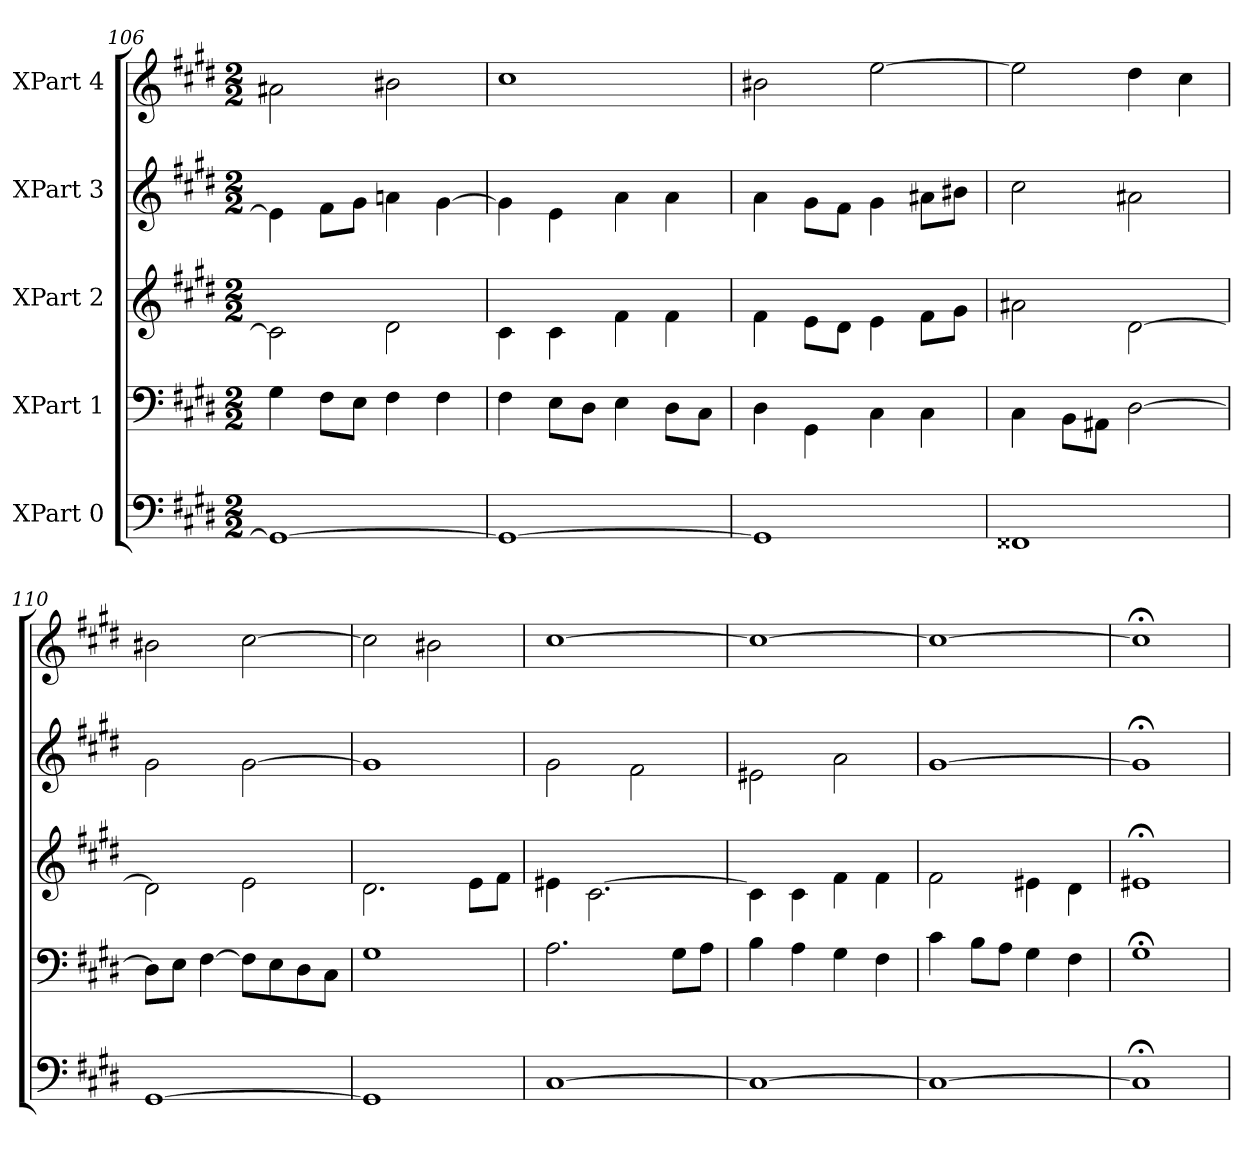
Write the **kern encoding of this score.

**kern	**kern	**kern	**kern	**kern
*part5	*part4	*part3	*part2	*part1
*staff5	*staff4	*staff3	*staff2	*staff1
*I"XPart 0	*I"XPart 1	*I"XPart 2	*I"XPart 3	*I"XPart 4
*clefF4	*clefF4	*clefG2	*clefG2	*clefG2
*k[f#c#g#d#]	*k[f#c#g#d#]	*k[f#c#g#d#]	*k[f#c#g#d#]	*k[f#c#g#d#]
*M2/2	*M2/2	*M2/2	*M2/2	*M2/2
=106	=106	=106	=106	=106
1GG#\_	4G#\	2c#\]	4e\]	2a#X\
.	8F#\L	.	8f#\L	.
.	8E\J	.	8g#\J	.
.	4F#\	2d#\	4an\	2b#X\
.	4F#\	.	[4g#\	.
=107	=107	=107	=107	=107
1GG#\_	4F#\	4c#\	4g#\]	1cc#\
.	8E\L	4c#\	4e\	.
.	8D#\J	.	.	.
.	4E\	4f#\	4a\	.
.	8D#\L	4f#\	4a\	.
.	8C#\J	.	.	.
=108	=108	=108	=108	=108
1GG#\]	4D#\	4f#\	4a\	2b#X\
.	4GG#\	8e\L	8g#\L	.
.	.	8d#\J	8f#\J	.
.	4C#\	4e\	4g#\	[2ee\
.	4C#\	8f#\L	8a#X\L	.
.	.	8g#\J	8b#X\J	.
=109	=109	=109	=109	=109
1FF##X\	4C#\	2a#X\	2cc#\	2ee\]
.	8BB\L	.	.	.
.	8AA#X\J	.	.	.
.	[2D#\	[2d#\	2a#X\	4dd#\
.	.	.	.	4cc#\
=110	=110	=110	=110	=110
[1GG#\	8D#\L]	2d#\]	2g#\	2b#X\
.	8E\J	.	.	.
.	[4F#\	.	.	.
.	8F#\L]	2e\	[2g#\	[2cc#\
.	8E\	.	.	.
.	8D#\	.	.	.
.	8C#\J	.	.	.
=111	=111	=111	=111	=111
1GG#\]	1G#\	2.d#\	1g#\]	2cc#\]
.	.	.	.	2b#X\
.	.	8e\L	.	.
.	.	8f#\J	.	.
=112	=112	=112	=112	=112
[1C#\	2.A\	4e#X\	2g#\	[1cc#\
.	.	[2.c#\	.	.
.	.	.	2f#\	.
.	8G#\L	.	.	.
.	8A\J	.	.	.
=113	=113	=113	=113	=113
1C#\_	4B\	4c#\]	2e#X\	1cc#\_
.	4A\	4c#\	.	.
.	4G#\	4f#\	2a\	.
.	4F#\	4f#\	.	.
=114	=114	=114	=114	=114
1C#\_	4c#\	2f#\	[1g#\	1cc#\_
.	8B\L	.	.	.
.	8A\J	.	.	.
.	4G#\	4e#X\	.	.
.	4F#\	4d#\	.	.
=115	=115	=115	=115	=115
1C#;<\]	1G#;<\	1e#X;<\	1g#;<\]	1cc#;<\]
=	=	=	=	=
*-	*-	*-	*-	*-
